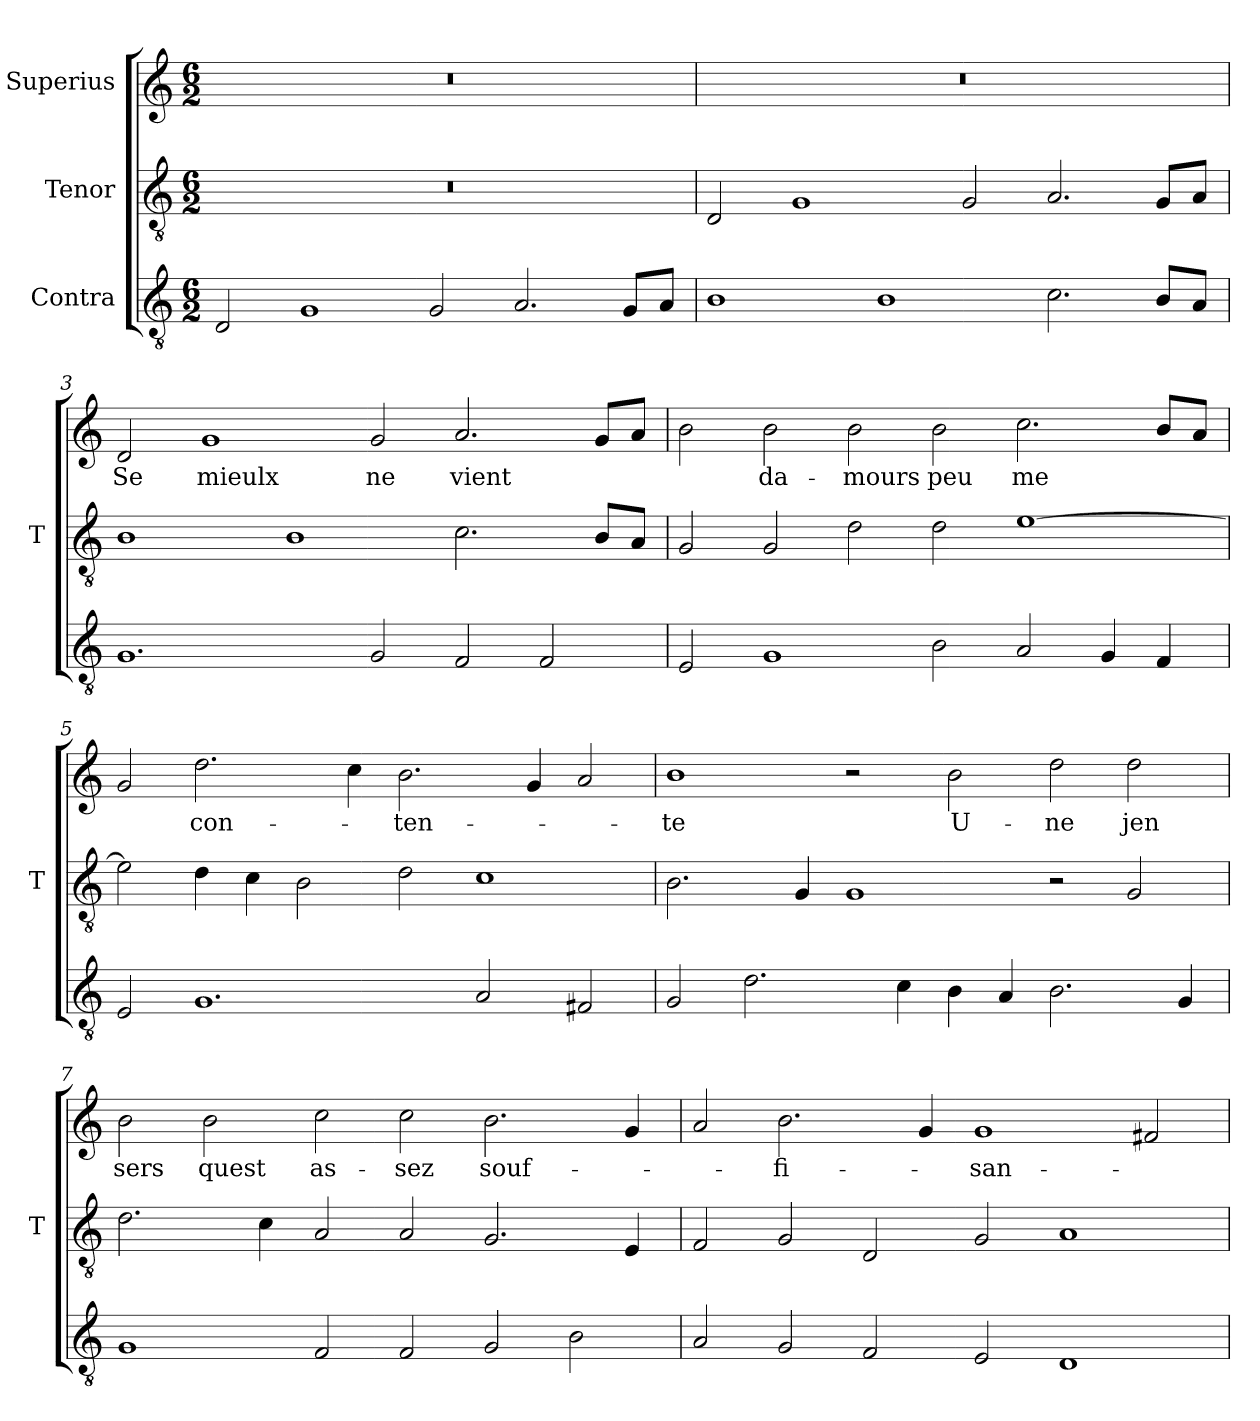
**kern	**kern	**kern	**text
*part3	*part2	*part1	*part1
*staff3	*staff2	*staff1	*staff1
*I"Contra	*I"Tenor	*I"Superius	*
*	*I'T	*	*
*clefGv2	*clefGv2	*clefG2	*
*M6/2	*M6/2	*M6/2	*
=1	=1	=1	=1
2D	0.r	0.r	.
1G	.	.	.
2G	.	.	.
2.A	.	.	.
8G/L	.	.	.
8A/J	.	.	.
=2	=2	=2	=2
1B	2D	0.r	.
.	1G	.	.
1B	.	.	.
.	2G	.	.
2.c	2.A	.	.
8B/L	8G/L	.	.
8A/J	8A/J	.	.
=3	=3	=3	=3
1.G	1B	2d	-Se
.	.	1g	-mieulx
.	1B	.	.
2G	.	2g	-ne
2F	2.c	2.a	-vient
2F	.	.	.
.	8B/L	8g/L	.
.	8A/J	8a/J	.
=4	=4	=4	=4
2E	2G	2b	.
1G	2G	2b	da-
.	2d	2b	-mours
2B	2d	2b	-peu
2A	[1e	2.cc	-me
4G	.	.	.
4F	.	8b/L	.
.	.	8a/J	.
=5	=5	=5	=5
2E	2e]	2g	.
1.G	4d	2.dd	con-
.	4c	.	.
.	2B	.	.
.	.	4cc	.
.	2d	2.b	-ten-
2A	1c	.	.
.	.	4g	.
2F#X	.	2a	.
=6	=6	=6	=6
2G	2.B	1b	-te
2.d	.	.	.
.	4G	.	.
.	1G	2r	.
4c	.	.	.
4B	.	2b	U-
4A	.	.	.
2.B	2r	2dd	-ne
.	2G	2dd	-jen
4G	.	.	.
=7	=7	=7	=7
1G	2.d	2b	-sers
.	.	2b	-quest
.	4c	.	.
2F	2A	2cc	as-
2F	2A	2cc	-sez
2G	2.G	2.b	souf-
2B	.	.	.
.	4E	4g	.
=8	=8	=8	=8
2A	2F	2a	.
2G	2G	2.b	-fi-
2F	2D	.	.
.	.	4g	.
2E	2G	1g	-san-
1D	1A	.	.
.	.	2f#X	.
=	=	=	=
*-	*-	*-	*-
